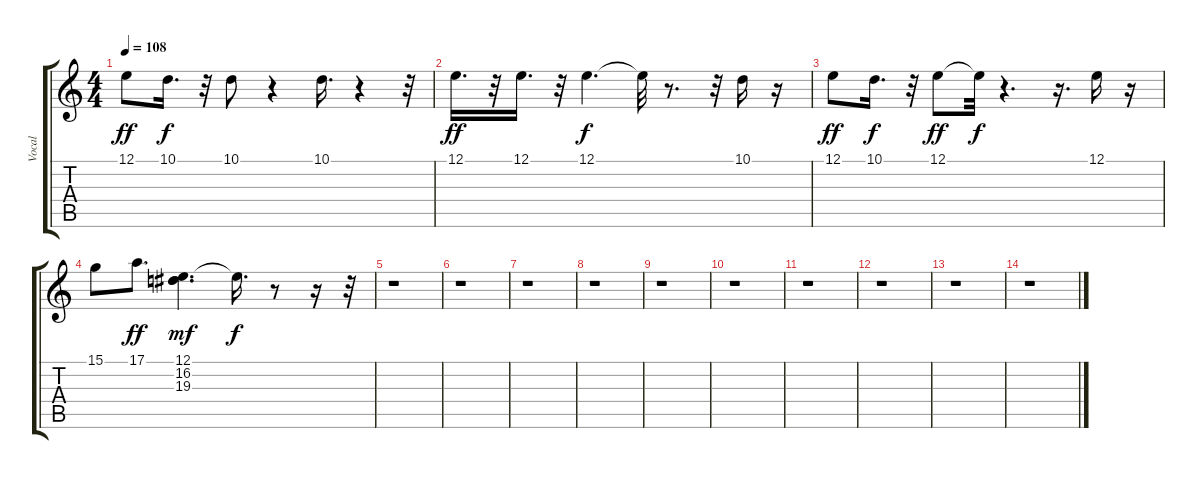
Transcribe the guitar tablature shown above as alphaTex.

\track ("Vocal" "Vocal") {instrument rockorgan}
\staff {score tabs}
\tuning (E4 B3 G3 D3 A2 E2) {hide}
\ts (4 4)
\tempo 108
\clef g2
\ks c
12.1.8{dy ff} 10.1.16{d dy f} r.32 10.1.8 r.4 10.1.16{d} r.4 r.32 |
12.1.16{d dy ff} r.32 12.1.16{d} r.32 12.1.4{d dy f} 12.1{t}.32 r.8{d} r.32 10.1.16 r.16 |
12.1.8{dy ff} 10.1.16{d dy f} r.32 12.1.8{dy ff} 12.1{t}.32{dy f} r.4{d} r.16{d} 12.1.16 r.16 |
15.1.8 17.1.8{d dy ff} (12.1 16.2 19.3).4{d dy mf} 12.1{t}.16{d dy f} r.8 r.16 r.32 |
r.1 |
r.1 |
r.1 |
r.1 |
r.1 |
r.1 |
r.1 |
r.1 |
r.1 |
r.1
